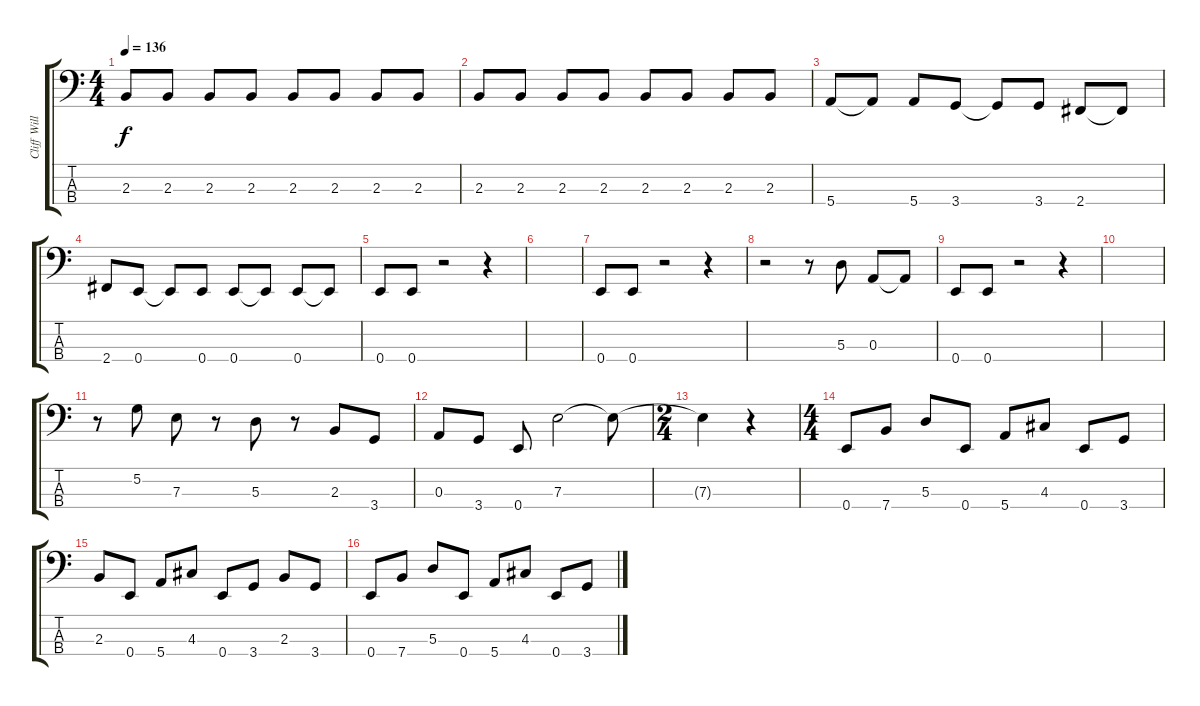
\track ("Cliff Williams" "Cliff Will") {instrument electricbassfinger}
\staff {score tabs}
\tuning (G2 D2 A1 E1) {hide}
\ts (4 4)
\tempo 136
\clef f4
\ks c
2.3.8{dy f} 2.3.8 2.3.8 2.3.8 2.3.8 2.3.8 2.3.8 2.3.8 |
2.3.8 2.3.8 2.3.8 2.3.8 2.3.8 2.3.8 2.3.8 2.3.8 |
5.4.8 5.4{t}.8 5.4.8 3.4.8 3.4{t}.8 3.4.8 2.4.8 2.4{t}.8 |
2.4.8 0.4.8 0.4{t}.8 0.4.8 0.4.8 0.4{t}.8 0.4.8 0.4{t}.8 |
0.4.8 0.4.8 r.2 r.4 |
|
0.4.8 0.4.8 r.2 r.4 |
r.2 r.8 5.3.8 0.3.8 0.3{t}.8 |
0.4.8 0.4.8 r.2 r.4 |
|
r.8 5.2.8 7.3.8 r.8 5.3.8 r.8 2.3.8 3.4.8 |
0.3.8 3.4.8 0.4.8 7.3.2 7.3{t}.8 |
\ts (2 4)
7.3{t}.4 r.4 |
\ts (4 4)
0.4.8 7.4.8 5.3.8 0.4.8 5.4.8 4.3.8 0.4.8 3.4.8 |
2.3.8 0.4.8 5.4.8 4.3.8 0.4.8 3.4.8 2.3.8 3.4.8 |
0.4.8 7.4.8 5.3.8 0.4.8 5.4.8 4.3.8 0.4.8 3.4.8
